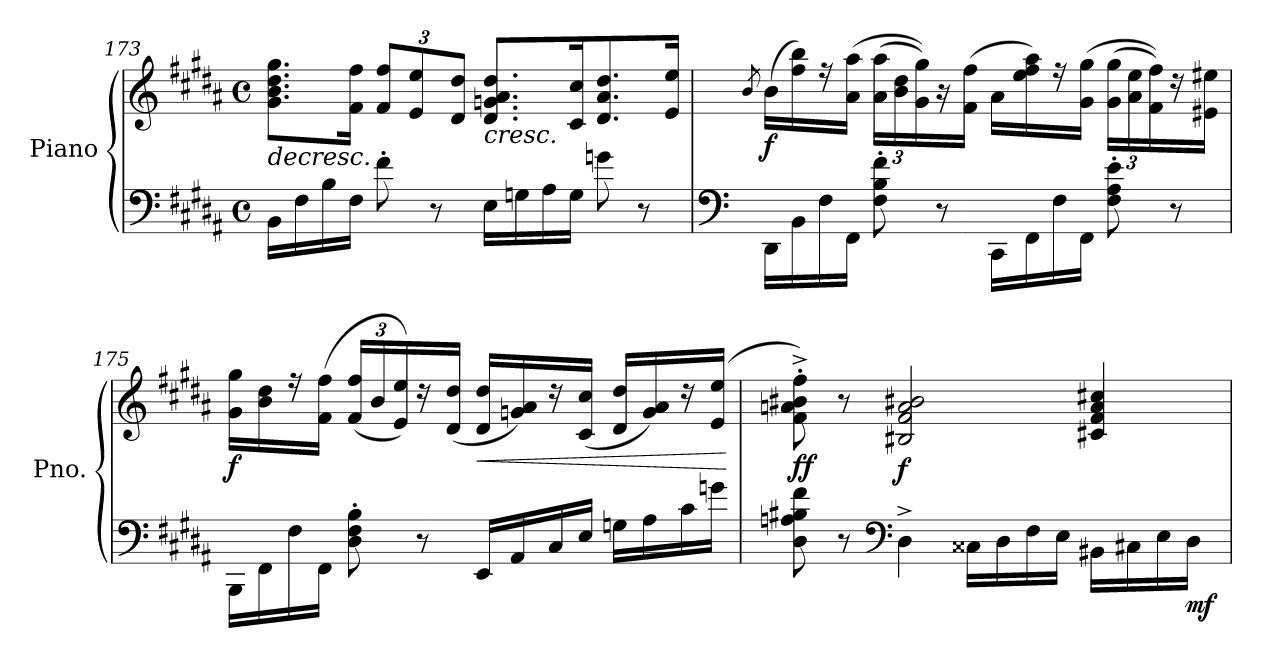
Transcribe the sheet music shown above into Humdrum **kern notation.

**kern	**kern	**dynam
*part1	*part1	*part1
*staff2	*staff1	*staff1/2
*I"Piano	*	*
*I'Pno.	*	*
*clefF4	*clefG2	*
*k[f#c#g#d#a#]	*k[f#c#g#d#a#]	*
*M4/4	*M4/4	*
*met(c)	*met(c)	*
*MM97	*MM97	*
=173	=173	=173
!	!	!LO:HP:b
16BB\LL	8.g#\ 8.b\ 8.dd#\ 8.gg#\L	>
16F#\	.	.
16B\	.	.
16F#\JJ	16f#\ 16ff#\Jk	.
*	*Xbrackettup	*
*	*MM100	*
8f#'\	12f#/ 12ff#/L	.
.	12e/ 12ee/	.
8r	.	.
.	12d#/ 12dd#/J	.
!	!	!LO:HP:b
16E\LL	8.d#/ 8.gn/ 8.a#/ 8.dd#/L	<
16Gn\	.	.
16A#\	.	.
16G\JJ	16c#/ 16cc#/K	.
8gn\	8.d#/ 8.a#/ 8.dd#/	.
8r	.	.
*	*MM80	*
.	16e/ 16ee/Jk	.
.	.	]
=174	=174	=174
*clefF4	*	*
*	*MM100	*
.	8qb/	.
!	!	!LO:DY:b
16DD#\LL	(>16b\LL	f
16BB\	16ff#\ 16bb\)	.
16F#\	16rff	.
16FF#\JJ	(>16a#\ 16aa#\JJ	.
8F#\' 8B\' 8f#\'	(<24a#\ 24aa#\LL	.
.	24b\ 24dd#\	.
.	24g#\ 24gg#\))	.
8r	16r	.
.	(>16f#\ 16ff#\JJ	.
16CC#\LL	16a#\LL	.
16FF#\	16ee\ 16ff#\ 16aa#\)	.
16F#\	16rff	.
16FF#\JJ	(>16g#\ 16gg#\JJ	.
8F#\' 8A#\' 8e\'	(<24g#\ 24gg#\LL	.
.	24a#\ 24ee\	.
.	24f#\ 24ff#\))	.
8r	16rdd	.
.	16e#X\ 16ee#X\JJ	.
!!LO:LB:g=z
=175	=175	=175
!	!	!LO:DY:b
16BBB\LL	16g#\ 16gg#\LL	f
16FF#\	16b\ 16dd#\	.
16F#\	16rff	.
16FF#\JJ	(>16f#\ 16ff#\JJ	.
8D#\' 8F#\' 8B\'	(<24f#/ 24ff#/LL	.
.	24b/	.
.	24e/ 24ee/))	.
8r	16rdd	.
.	(<16d#/ 16dd#/JJ	.
*	*MM95	*
!	!	!LO:HP:b
16EE/LL	16d#/ 16dd#/LL	<
16AA#/	16gn/ 16a#/)	.
16C#/	16rdd	.
16E/JJ	(<16c#/ 16cc#/JJ	.
16Gn\LL	16d#/ 16dd#/LL	.
16A#\	16g/ 16a#/)	.
16c#\	16rdd	.
16gn\JJ	(<16e/ 16ee/JJ	.
.	.	[
=176	=176	=176
!	!	!LO:DY:b
8D#\ 8An\ 8B#X\ 8f#\	8f#\'^ 8an\'^ 8b#X\'^ 8ff#\'^)	ff
8r	8r	.
*clefF4	*	*
!	!	!LO:DY:b
4D#>^\	2B#X/ 2f#/ 2a/ 2b#X/	f
16C##X\LL	.	.
16D#\	.	.
16F#\	.	.
16E\JJ	.	.
16BB#X\LL	4c#X/ 4f#/ 4a/ 4cc#X/	.
16C#X<\	.	.
16E\	.	.
!	!	!LO:DY:b=2
16D#\JJ	.	mf
.	.	[
=	=	=
*-	*-	*-
